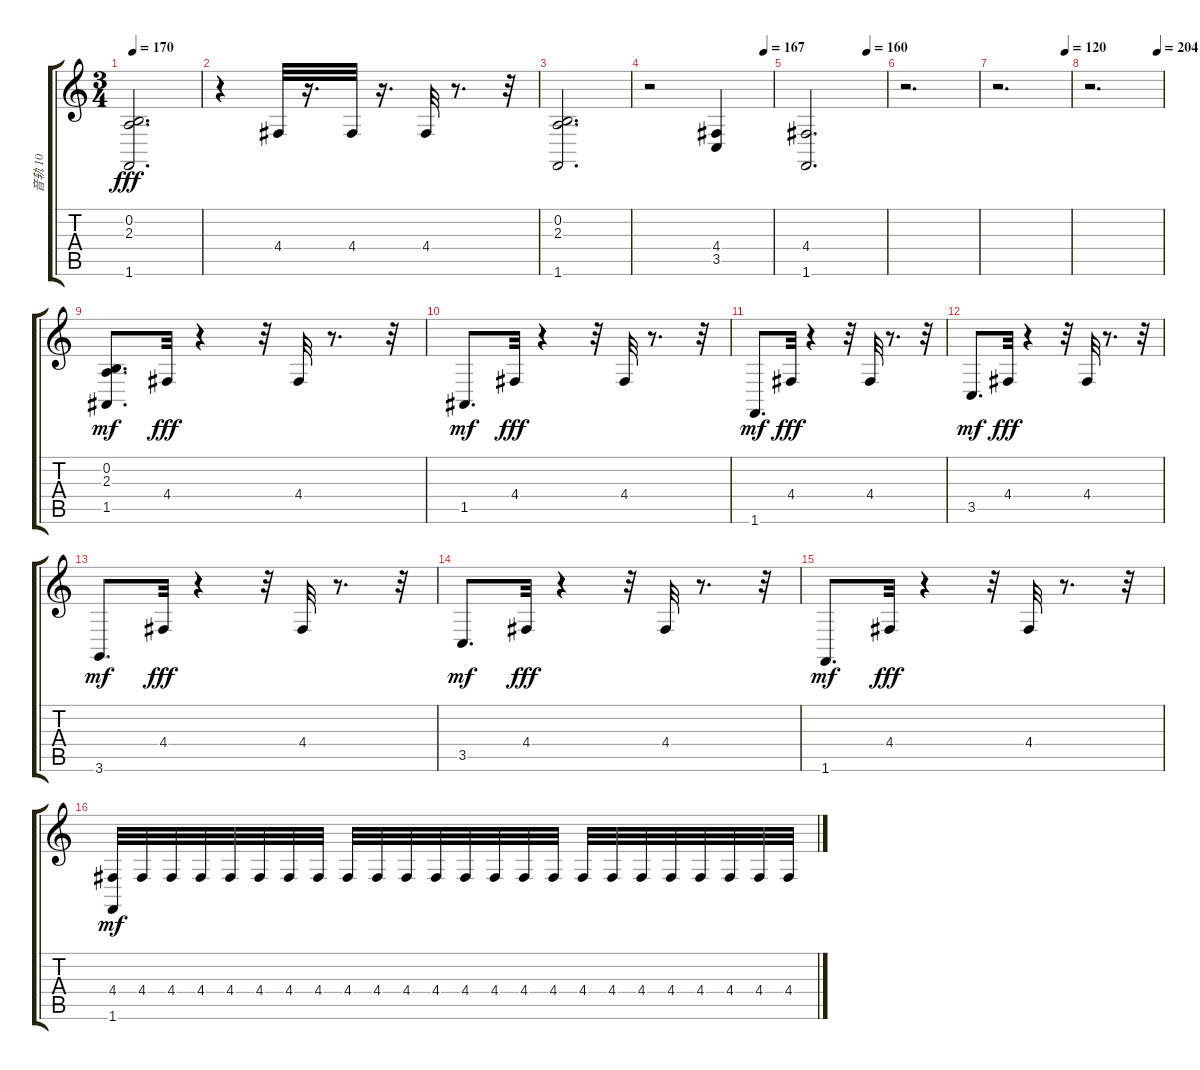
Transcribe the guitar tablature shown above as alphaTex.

\track ("音轨 10" "音轨 10") {instrument stringensemble1}
\staff {score tabs}
\tuning (E4 B3 G3 D3 A2 E2) {hide}
\ts (3 4)
\tempo 170
\clef g2
\ks c
(0.2 2.3 1.6).2{d dy fff} |
r.4 4.4.32 r.16{d} 4.4.32 r.16{d} 4.4.32 r.8{d} r.32 |
(0.2 2.3 1.6).2{d} |
\tempo (167 0.9305555555555556)
r.2 (4.4 3.5).4 |
\tempo (160 0.7638888888888888)
(4.4 1.6).2{d} |
r.2{d} |
\tempo (120 0.9305555555555556)
r.2{d} |
\tempo (204 0.9305555555555556)
r.2{d} |
(0.2 2.3 1.5).8{d dy mf} 4.4.32{dy fff} r.4 r.32 4.4.32 r.8{d} r.32 |
1.5.8{d dy mf} 4.4.32{dy fff} r.4 r.32 4.4.32 r.8{d} r.32 |
1.6.8{d dy mf} 4.4.32{dy fff} r.4 r.32 4.4.32 r.8{d} r.32 |
3.5.8{d dy mf} 4.4.32{dy fff} r.4 r.32 4.4.32 r.8{d} r.32 |
3.6.8{d dy mf} 4.4.32{dy fff} r.4 r.32 4.4.32 r.8{d} r.32 |
3.5.8{d dy mf} 4.4.32{dy fff} r.4 r.32 4.4.32 r.8{d} r.32 |
1.6.8{d dy mf} 4.4.32{dy fff} r.4 r.32 4.4.32 r.8{d} r.32 |
(4.4 1.6).32{dy mf} 4.4.32 4.4.32 4.4.32 4.4.32 4.4.32 4.4.32 4.4.32 4.4.32 4.4.32 4.4.32 4.4.32 4.4.32 4.4.32 4.4.32 4.4.32 4.4.32 4.4.32 4.4.32 4.4.32 4.4.32 4.4.32 4.4.32 4.4.32
